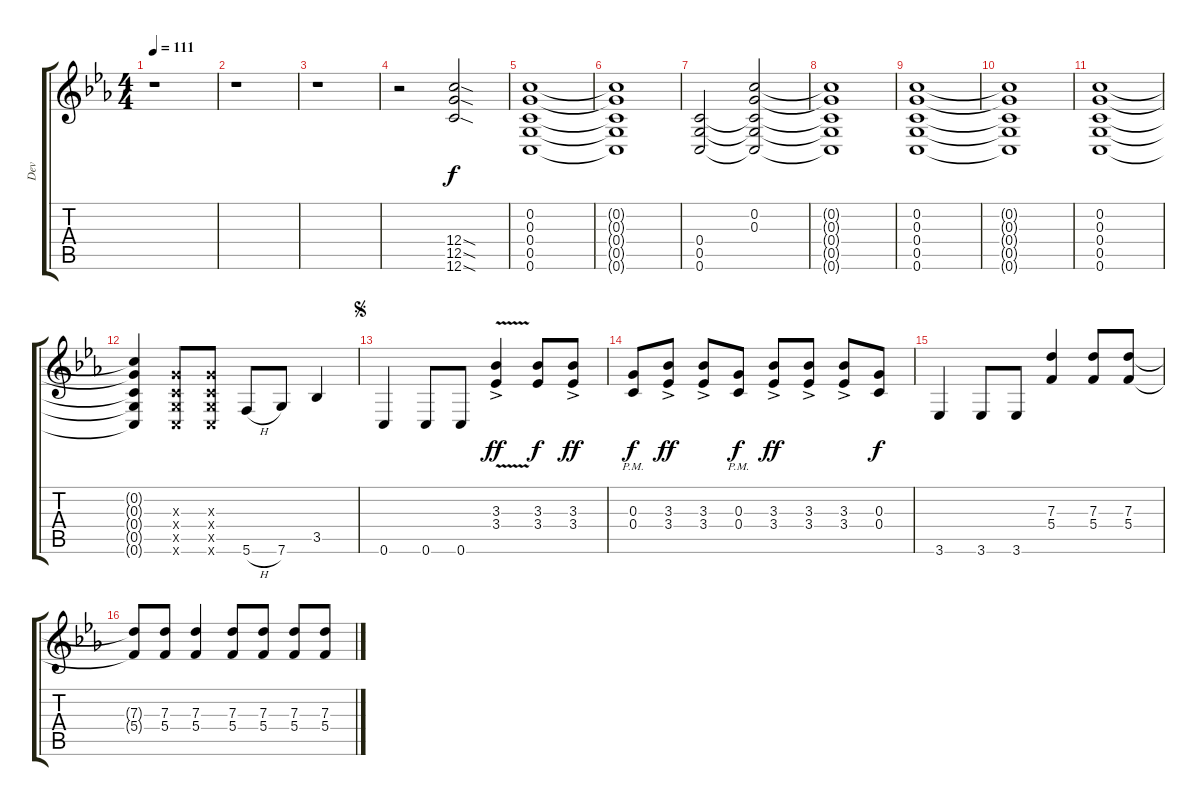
\track ("Dev" "Dev") {instrument distortionguitar}
\staff {score tabs}
\tuning (E4 C4 G3 C3 G2 C2) {hide}
\ts (4 4)
\tempo 111
\clef g2
\ks eb
r.1{dy f} |
r.1 |
r.1 |
r.2 (12.4{sod} 12.5{sod} 12.6{sod}).2 |
(0.2 0.3 0.4 0.5 0.6).1 |
(0.2{t} 0.3{t} 0.4{t} 0.5{t} 0.6{t}).1 |
(0.4 0.5 0.6).2 (0.2 0.3 0.4{t} 0.5{t} 0.6{t}).2 |
(0.2{t} 0.3{t} 0.4{t} 0.5{t} 0.6{t}).1 |
(0.2 0.3 0.4 0.5 0.6).1 |
(0.2{t} 0.3{t} 0.4{t} 0.5{t} 0.6{t}).1 |
(0.2 0.3 0.4 0.5 0.6).1 |
(0.2{t} 0.3{t} 0.4{t} 0.5{t} 0.6{t}).4 (0.3{x} 0.4{x} 0.5{x} 0.6{x}).8 (0.3{x} 0.4{x} 0.5{x} 0.6{x}).8 5.6{h}.8 7.6.8 3.5.4 |
\jump segno
0.6.4 0.6.8 0.6.8 (3.3{v ac} 3.4{v ac}).4{dy ff} (3.3 3.4).8{dy f} (3.3{ac} 3.4{ac}).8{dy ff} |
(0.3{pm} 0.4{pm}).8{dy f} (3.3{ac} 3.4{ac}).8{dy ff} (3.3{ac} 3.4{ac}).8 (0.3{pm} 0.4{pm}).8{dy f} (3.3{ac} 3.4{ac}).8{dy ff} (3.3{ac} 3.4{ac}).8 (3.3{ac} 3.4{ac}).8 (0.3 0.4).8{dy f} |
3.6.4 3.6.8 3.6.8 (7.3 5.4).4 (7.3 5.4).8 (7.3 5.4).8 |
(7.3{t} 5.4{t}).8 (7.3 5.4).8 (7.3 5.4).4 (7.3 5.4).8 (7.3 5.4).8 (7.3 5.4).8 (7.3 5.4).8
